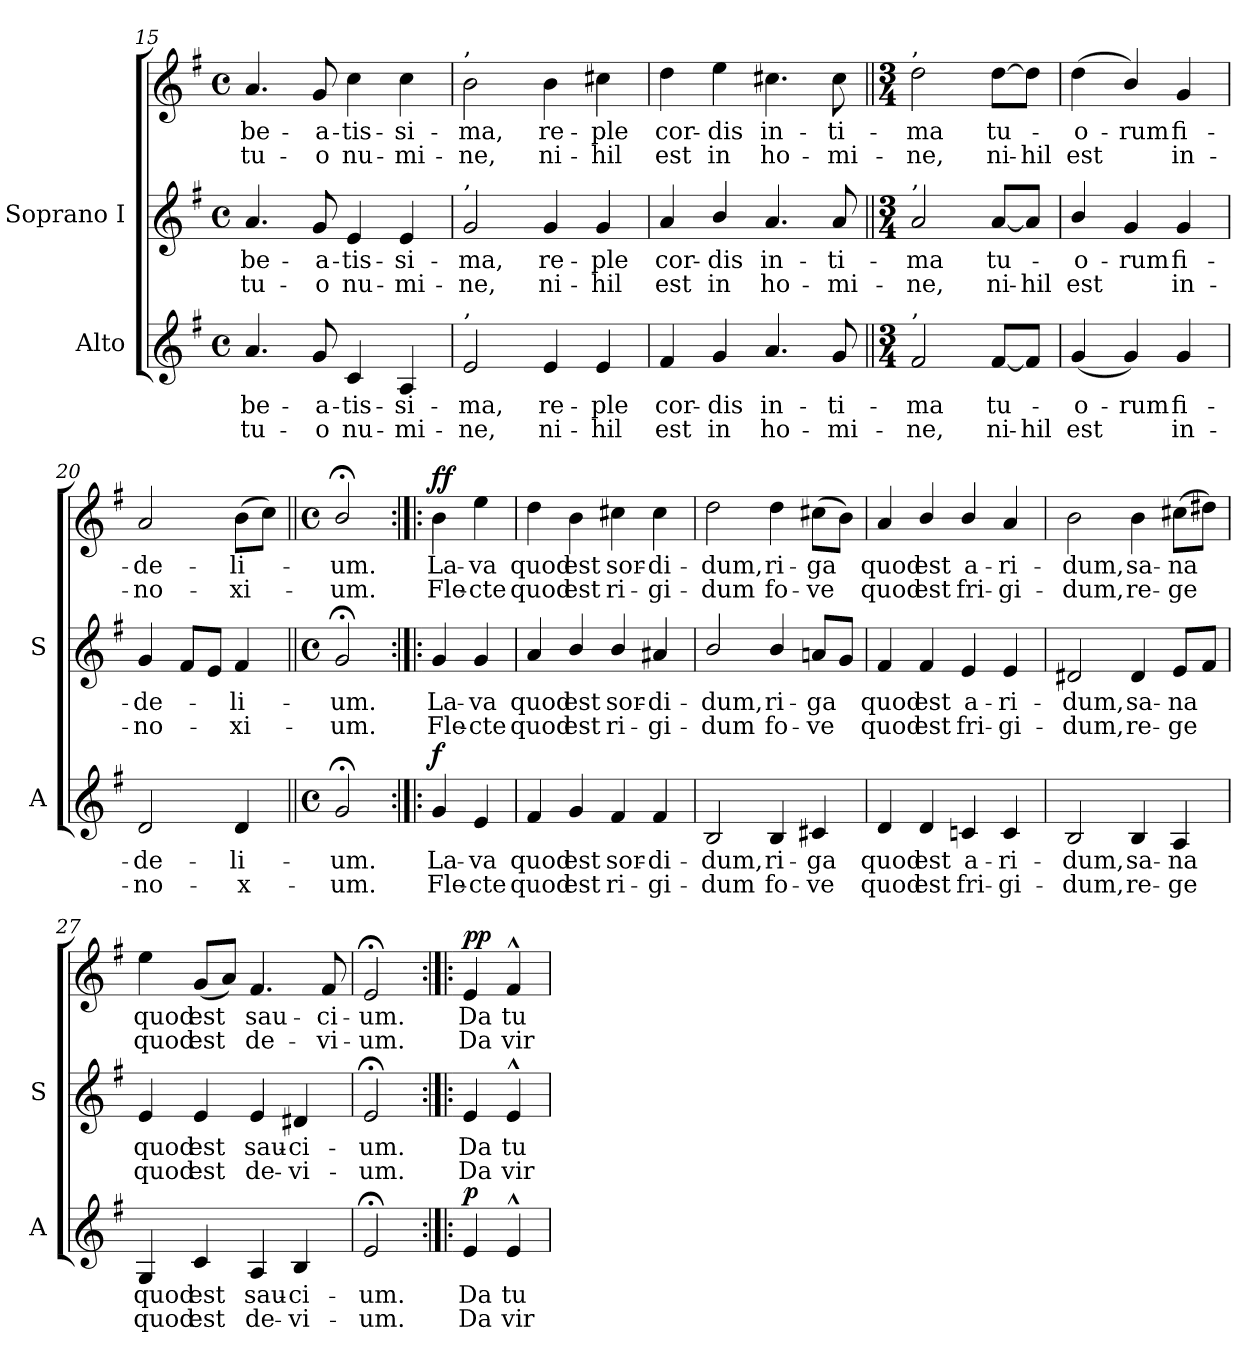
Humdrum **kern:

**kern	**text	**text	**dynam	**kern	**text	**text	**kern	**text	**text	**dynam
*part2	*part2	*part2	*part2	*part1	*part1	*part1	*part1	*part1	*part1	*part1
*staff3	*staff3	*staff3	*staff3	*staff2	*staff2	*staff2	*staff1	*staff1	*staff1	*staff1/2
*I"Alto	*	*	*	*I"Soprano I	*	*	*	*	*	*
*I'A	*	*	*	*I'S	*	*	*	*	*	*
*clefG2	*	*	*	*clefG2	*	*	*clefG2	*	*	*
*k[f#]	*	*	*	*k[f#]	*	*	*k[f#]	*	*	*
*G:	*	*	*	*G:	*	*	*G:	*	*	*
*M4/4	*	*	*	*M4/4	*	*	*M4/4	*	*	*
*met(c)	*	*	*	*met(c)	*	*	*met(c)	*	*	*
=15	=15	=15	=15	=15	=15	=15	=15	=15	=15	=15
!	!LO:LY:b	!LO:LY:b	!	!	!LO:LY:b	!LO:LY:b	!	!LO:LY:b	!LO:LY:b	!
4.a	be-	-tu-	.	4.a	-be-	-tu-	4.a	be-	-tu-	.
!	!LO:LY:b	!LO:LY:b	!	!	!LO:LY:b	!LO:LY:b	!	!LO:LY:b	!LO:LY:b	!
8g	-a-	-o	.	8g	-a-	-o	8g	-a-	-o	.
!	!LO:LY:b	!LO:LY:b	!	!	!LO:LY:b	!LO:LY:b	!	!LO:LY:b	!LO:LY:b	!
4c	tis-	-nu-	.	4e	tis-	-nu-	4cc	tis-	-nu-	.
!	!LO:LY:b	!LO:LY:b	!	!	!LO:LY:b	!LO:LY:b	!	!LO:LY:b	!LO:LY:b	!
4A	-si-	-mi-	.	4e	-si-	-mi-	4cc	-si-	-mi-	.
=16	=16	=16	=16	=16	=16	=16	=16	=16	=16	=16
!	!	!	!	!	!	!	!LO:TX:a:t=,	!	!	!
!	!	!	!	!LO:TX:a:t=,	!	!	!	!	!	!
!LO:TX:a:t=,	!	!	!	!	!	!	!	!	!	!
!	!LO:LY:b	!LO:LY:b	!	!	!LO:LY:b	!LO:LY:b	!	!LO:LY:b	!LO:LY:b	!
2e	-ma,	ne,	.	2g	ma,	ne,	2b	-ma,	ne,	.
!	!LO:LY:b	!LO:LY:b	!	!	!LO:LY:b	!LO:LY:b	!	!LO:LY:b	!LO:LY:b	!
4e	re-	-ni-	.	4g	re-	-ni-	4b	re-	-ni-	.
!	!LO:LY:b	!LO:LY:b	!	!	!LO:LY:b	!LO:LY:b	!	!LO:LY:b	!LO:LY:b	!
4e	-ple	hil	.	4g	-ple	hil	4cc#X	-ple	hil	.
=17	=17	=17	=17	=17	=17	=17	=17	=17	=17	=17
!	!LO:LY:b	!LO:LY:b	!	!	!LO:LY:b	!LO:LY:b	!	!LO:LY:b	!LO:LY:b	!
4f#	cor-	-est	.	4a	-cor-	-est	4dd	cor-	-est	.
!	!LO:LY:b	!LO:LY:b	!	!	!LO:LY:b	!LO:LY:b	!	!LO:LY:b	!LO:LY:b	!
4g	dis	in	.	4b/	dis	in	4ee	dis	in	.
!	!LO:LY:b	!LO:LY:b	!	!	!LO:LY:b	!LO:LY:b	!	!LO:LY:b	!LO:LY:b	!
4.a	in-	-ho-	.	4.a	in-	-ho-	4.cc#X	in-	-ho-	.
!	!LO:LY:b	!LO:LY:b	!	!	!LO:LY:b	!LO:LY:b	!	!LO:LY:b	!LO:LY:b	!
8g	-ti-	-mi-	.	8a	-ti-	-mi-	8cc#	-ti-	-mi-	.
=18||	=18||	=18||	=18||	=18||	=18||	=18||	=18||	=18||	=18||	=18||
*M3/4	*	*	*	*M3/4	*	*	*M3/4	*	*	*
!	!	!	!	!	!	!	!LO:TX:a:t=,	!	!	!
!	!	!	!	!LO:TX:a:t=,	!	!	!	!	!	!
!LO:TX:a:t=,	!	!	!	!	!	!	!	!	!	!
!	!LO:LY:b	!LO:LY:b	!	!	!LO:LY:b	!LO:LY:b	!	!LO:LY:b	!LO:LY:b	!
2f#	-ma	ne,	.	2a	ma	ne,	2dd	-ma	ne,	.
!	!LO:LY:b	!LO:LY:b	!	!	!LO:LY:b	!LO:LY:b	!	!LO:LY:b	!LO:LY:b	!
[8f#L	tu-	ni-	.	[8aL	tu-	ni-	[8ddL	tu-	ni-	.
!	!	!LO:LY:b	!	!	!	!LO:LY:b	!	!	!LO:LY:b	!
8f#J]	.	-hil	.	8aJ]	.	-hil	8ddJ]	.	-hil	.
=19	=19	=19	=19	=19	=19	=19	=19	=19	=19	=19
!	!LO:LY:b	!LO:LY:b	!	!	!LO:LY:b	!LO:LY:b	!	!LO:LY:b	!LO:LY:b	!
(<4g	o-	-est	.	4b/	-o-	-est	(<4dd	o-	-est	.
!	!LO:LY:b	!	!	!	!LO:LY:b	!	!	!LO:LY:b	!	!
4g)	rum	.	.	4g	rum	.	4b/)	rum	.	.
!	!LO:LY:b	!LO:LY:b	!	!	!LO:LY:b	!LO:LY:b	!	!LO:LY:b	!LO:LY:b	!
4g	fi-	-in-	.	4g	fi-	-in-	4g	fi-	-in-	.
=20	=20	=20	=20	=20	=20	=20	=20	=20	=20	=20
!	!LO:LY:b	!LO:LY:b	!	!	!LO:LY:b	!LO:LY:b	!	!LO:LY:b	!LO:LY:b	!
2d	-de-	-no-	.	4g	de-	no-	2a	-de-	-no-	.
.	.	.	.	8f#L	.	.	.	.	.	.
.	.	.	.	8eJ	.	.	.	.	.	.
!	!LO:LY:b	!LO:LY:b	!	!	!LO:LY:b	!LO:LY:b	!	!LO:LY:b	!LO:LY:b	!
4d	-li-	-x-	.	4f#	li-	-xi-	(>8bL	-li-	xi-	.
.	.	.	.	.	.	.	8ccJ)	.	.	.
=21||	=21||	=21||	=21||	=21||	=21||	=21||	=21||	=21||	=21||	=21||
*M4/4	*	*	*	*M4/4	*	*	*M4/4	*	*	*
*met(c)	*	*	*	*met(c)	*	*	*met(c)	*	*	*
!	!LO:LY:b	!LO:LY:b	!	!	!LO:LY:b	!LO:LY:b	!	!LO:LY:b	!LO:LY:b	!
2g;<	-um.	um.	.	2g;<	um.	um.	2b;</	-um.	um.	.
!!LO:LB:g=z
=22:|!|:	=22:|!|:	=22:|!|:	=22:|!|:	=22:|!|:	=22:|!|:	=22:|!|:	=22:|!|:	=22:|!|:	=22:|!|:	=22:|!|:
!	!LO:LY:b	!LO:LY:b	!LO:DY:b	!	!LO:LY:b	!LO:LY:b	!	!LO:LY:b	!LO:LY:b	!LO:DY:b=2
!	!	!	!	!	!	!	!	!	!	!LO:DY:n=1:b
4g	La-	-Fle-	f	4g	La-	-Fle-	4b	La-	-Fle-	f f
!	!LO:LY:b	!LO:LY:b	!	!	!LO:LY:b	!LO:LY:b	!	!LO:LY:b	!LO:LY:b	!
4e	-va	cte	.	4g	-va	cte	4ee	-va	cte	.
=23	=23	=23	=23	=23	=23	=23	=23	=23	=23	=23
!	!LO:LY:b	!LO:LY:b	!	!	!LO:LY:b	!LO:LY:b	!	!LO:LY:b	!LO:LY:b	!
4f#	quod	quod	.	4a	-quod	quod	4dd	quod	quod	.
!	!LO:LY:b	!LO:LY:b	!	!	!LO:LY:b	!LO:LY:b	!	!LO:LY:b	!LO:LY:b	!
4g	est	est	.	4b/	est	est	4b	est	est	.
!	!LO:LY:b	!LO:LY:b	!	!	!LO:LY:b	!LO:LY:b	!	!LO:LY:b	!LO:LY:b	!
4f#	sor-	-ri-	.	4b/	sor-	-ri-	4cc#X	sor-	-ri-	.
!	!LO:LY:b	!LO:LY:b	!	!	!LO:LY:b	!LO:LY:b	!	!LO:LY:b	!LO:LY:b	!
4f#	-di-	-gi-	.	4a#X	-di-	-gi-	4cc#	-di-	-gi-	.
=24	=24	=24	=24	=24	=24	=24	=24	=24	=24	=24
!	!LO:LY:b	!LO:LY:b	!	!	!LO:LY:b	!LO:LY:b	!	!LO:LY:b	!LO:LY:b	!
2B	-dum,	dum	.	2b/	dum,	dum	2dd	-dum,	dum	.
!	!LO:LY:b	!LO:LY:b	!	!	!LO:LY:b	!LO:LY:b	!	!LO:LY:b	!LO:LY:b	!
4B	ri-	-fo-	.	4b/	ri-	-fo-	4dd	ri-	-fo-	.
!	!LO:LY:b	!LO:LY:b	!	!	!LO:LY:b	!LO:LY:b	!	!LO:LY:b	!LO:LY:b	!
4c#X	-ga	ve	.	8anL	-ga	ve	(>8cc#XL	-ga	ve	.
.	.	.	.	8gJ	.	.	8bJ)	.	.	.
=25	=25	=25	=25	=25	=25	=25	=25	=25	=25	=25
!	!LO:LY:b	!LO:LY:b	!	!	!LO:LY:b	!LO:LY:b	!	!LO:LY:b	!LO:LY:b	!
4d	quod	quod	.	4f#	-quod	quod	4a	quod	quod	.
!	!LO:LY:b	!LO:LY:b	!	!	!LO:LY:b	!LO:LY:b	!	!LO:LY:b	!LO:LY:b	!
4d	est	est	.	4f#	est	est	4b/	est	est	.
!	!LO:LY:b	!LO:LY:b	!	!	!LO:LY:b	!LO:LY:b	!	!LO:LY:b	!LO:LY:b	!
4cn	a-	-fri-	.	4e	a-	-fri-	4b/	a-	-fri-	.
!	!LO:LY:b	!LO:LY:b	!	!	!LO:LY:b	!LO:LY:b	!	!LO:LY:b	!LO:LY:b	!
4c	-ri-	-gi-	.	4e	-ri-	-gi-	4a	-ri-	-gi-	.
=26	=26	=26	=26	=26	=26	=26	=26	=26	=26	=26
!	!LO:LY:b	!LO:LY:b	!	!	!LO:LY:b	!LO:LY:b	!	!LO:LY:b	!LO:LY:b	!
2B	-dum,	dum,	.	2d#X	dum,	dum,	2b	-dum,	dum,	.
!	!LO:LY:b	!LO:LY:b	!	!	!LO:LY:b	!LO:LY:b	!	!LO:LY:b	!LO:LY:b	!
4B	sa-	-re-	.	4d#	sa-	-re-	4b	sa-	-re-	.
!	!LO:LY:b	!LO:LY:b	!	!	!LO:LY:b	!LO:LY:b	!	!LO:LY:b	!LO:LY:b	!
4A	-na	ge	.	8eL	-na	ge	(>8cc#XL	-na	ge	.
.	.	.	.	8f#J	.	.	8dd#XJ)	.	.	.
=27	=27	=27	=27	=27	=27	=27	=27	=27	=27	=27
!	!LO:LY:b	!LO:LY:b	!	!	!LO:LY:b	!LO:LY:b	!	!LO:LY:b	!LO:LY:b	!
4G	quod	quod	.	4e	-quod	quod	4ee	quod	quod	.
!	!LO:LY:b	!LO:LY:b	!	!	!LO:LY:b	!LO:LY:b	!	!LO:LY:b	!LO:LY:b	!
4c	est	est	.	4e	est	est	(<8gL	est	est	.
.	.	.	.	.	.	.	8aJ)	.	.	.
!	!LO:LY:b	!LO:LY:b	!	!	!LO:LY:b	!LO:LY:b	!	!LO:LY:b	!LO:LY:b	!
4A	sau-	-de-	.	4e	sau-	-de-	4.f#	sau-	-de-	.
!	!LO:LY:b	!LO:LY:b	!	!	!LO:LY:b	!LO:LY:b	!	!	!	!
4B	-ci-	-vi-	.	4d#X	-ci-	-vi-	.	.	.	.
!	!	!	!	!	!	!	!	!LO:LY:b	!LO:LY:b	!
.	.	.	.	.	.	.	8f#	-ci-	-vi-	.
=28	=28	=28	=28	=28	=28	=28	=28	=28	=28	=28
!	!LO:LY:b	!LO:LY:b	!	!	!LO:LY:b	!LO:LY:b	!	!LO:LY:b	!LO:LY:b	!
2e;<	-um.	um.	.	2e;<	um.	um.	2e;<	-um.	um.	.
!!LO:LB:g=z
=29:|!|:	=29:|!|:	=29:|!|:	=29:|!|:	=29:|!|:	=29:|!|:	=29:|!|:	=29:|!|:	=29:|!|:	=29:|!|:	=29:|!|:
!	!LO:LY:b	!LO:LY:b	!LO:DY:b	!	!LO:LY:b	!LO:LY:b	!	!LO:LY:b	!LO:LY:b	!LO:DY:b=2
!	!	!	!	!	!	!	!	!	!	!LO:DY:n=1:b
4e	Da	Da	p	4e	-Da	Da	4e	Da	Da	p p
!	!LO:LY:b	!LO:LY:b	!	!	!LO:LY:b	!LO:LY:b	!	!LO:LY:b	!LO:LY:b	!
4e^^	tu-	-vir-	.	4e^^	tu-	-vir-	4f#^^	tu-	-vir-	.
=	=	=	=	=	=	=	=	=	=	=
*-	*-	*-	*-	*-	*-	*-	*-	*-	*-	*-
